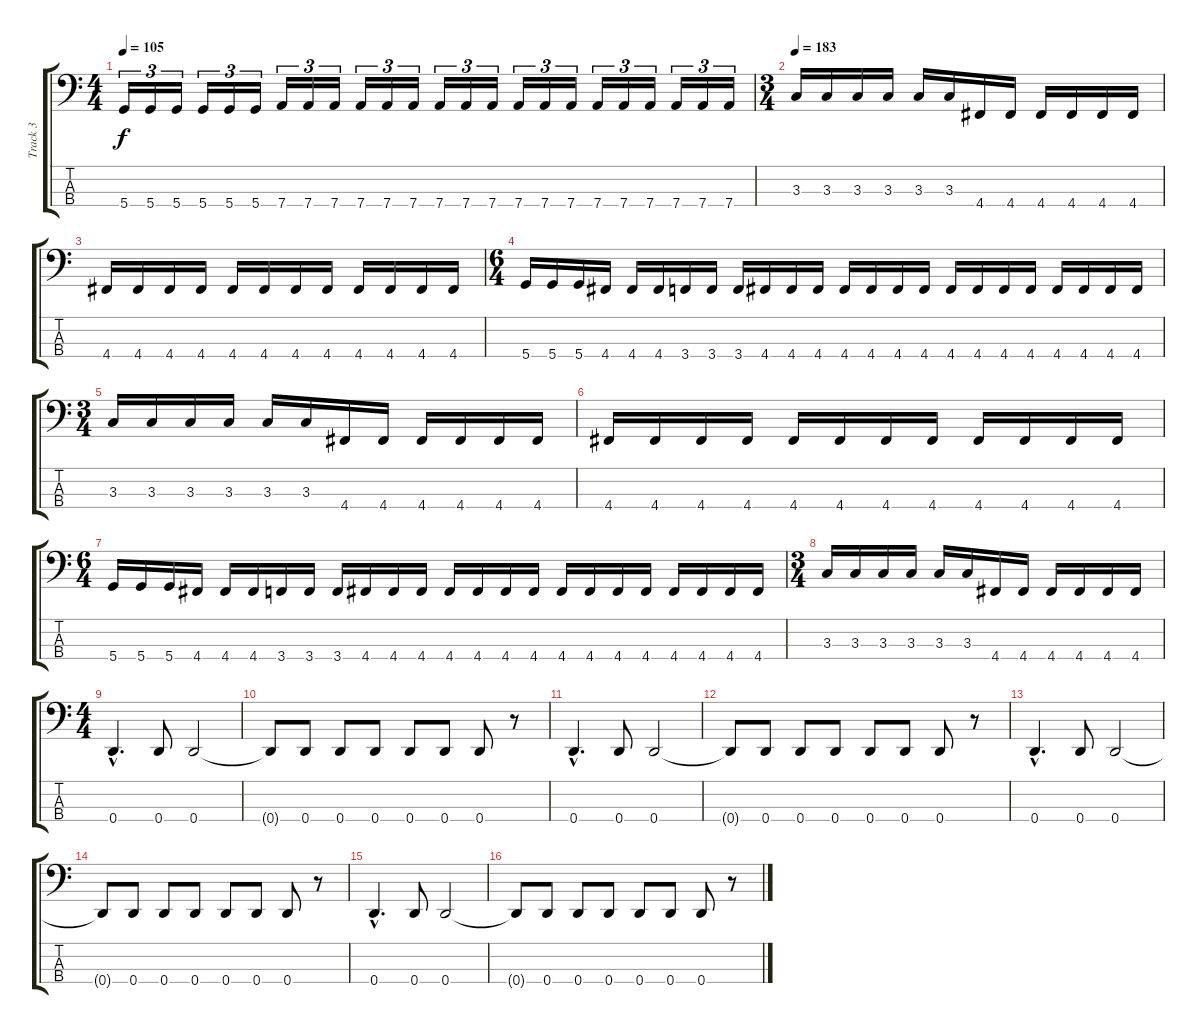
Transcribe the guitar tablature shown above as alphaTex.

\track ("Track 3" "Track 3") {instrument electricbassfinger}
\staff {score tabs}
\tuning (G2 D2 A1 D1) {hide}
\ts (4 4)
\tempo 105
\clef f4
\ks c
5.4.16{tu (3 2) dy f} 5.4.16{tu (3 2)} 5.4.16{tu (3 2)} 5.4.16{tu (3 2)} 5.4.16{tu (3 2)} 5.4.16{tu (3 2)} 7.4.16{tu (3 2)} 7.4.16{tu (3 2)} 7.4.16{tu (3 2)} 7.4.16{tu (3 2)} 7.4.16{tu (3 2)} 7.4.16{tu (3 2)} 7.4.16{tu (3 2)} 7.4.16{tu (3 2)} 7.4.16{tu (3 2)} 7.4.16{tu (3 2)} 7.4.16{tu (3 2)} 7.4.16{tu (3 2)} 7.4.16{tu (3 2)} 7.4.16{tu (3 2)} 7.4.16{tu (3 2)} 7.4.16{tu (3 2)} 7.4.16{tu (3 2)} 7.4.16{tu (3 2)} |
\ts (3 4)
\tempo 183
3.3.16 3.3.16 3.3.16 3.3.16 3.3.16 3.3.16 4.4.16 4.4.16 4.4.16 4.4.16 4.4.16 4.4.16 |
4.4.16 4.4.16 4.4.16 4.4.16 4.4.16 4.4.16 4.4.16 4.4.16 4.4.16 4.4.16 4.4.16 4.4.16 |
\ts (6 4)
5.4.16 5.4.16 5.4.16 4.4.16 4.4.16 4.4.16 3.4.16 3.4.16 3.4.16 4.4.16 4.4.16 4.4.16 4.4.16 4.4.16 4.4.16 4.4.16 4.4.16 4.4.16 4.4.16 4.4.16 4.4.16 4.4.16 4.4.16 4.4.16 |
\ts (3 4)
3.3.16 3.3.16 3.3.16 3.3.16 3.3.16 3.3.16 4.4.16 4.4.16 4.4.16 4.4.16 4.4.16 4.4.16 |
4.4.16 4.4.16 4.4.16 4.4.16 4.4.16 4.4.16 4.4.16 4.4.16 4.4.16 4.4.16 4.4.16 4.4.16 |
\ts (6 4)
5.4.16 5.4.16 5.4.16 4.4.16 4.4.16 4.4.16 3.4.16 3.4.16 3.4.16 4.4.16 4.4.16 4.4.16 4.4.16 4.4.16 4.4.16 4.4.16 4.4.16 4.4.16 4.4.16 4.4.16 4.4.16 4.4.16 4.4.16 4.4.16 |
\ts (3 4)
3.3.16 3.3.16 3.3.16 3.3.16 3.3.16 3.3.16 4.4.16 4.4.16 4.4.16 4.4.16 4.4.16 4.4.16 |
\ts (4 4)
0.4{hac}.4{d} 0.4.8 0.4.2 |
0.4{t}.8 0.4.8 0.4.8 0.4.8 0.4.8 0.4.8 0.4.8 r.8 |
0.4{hac}.4{d} 0.4.8 0.4.2 |
0.4{t}.8 0.4.8 0.4.8 0.4.8 0.4.8 0.4.8 0.4.8 r.8 |
0.4{hac}.4{d} 0.4.8 0.4.2 |
0.4{t}.8 0.4.8 0.4.8 0.4.8 0.4.8 0.4.8 0.4.8 r.8 |
0.4{hac}.4{d} 0.4.8 0.4.2 |
0.4{t}.8 0.4.8 0.4.8 0.4.8 0.4.8 0.4.8 0.4.8 r.8
